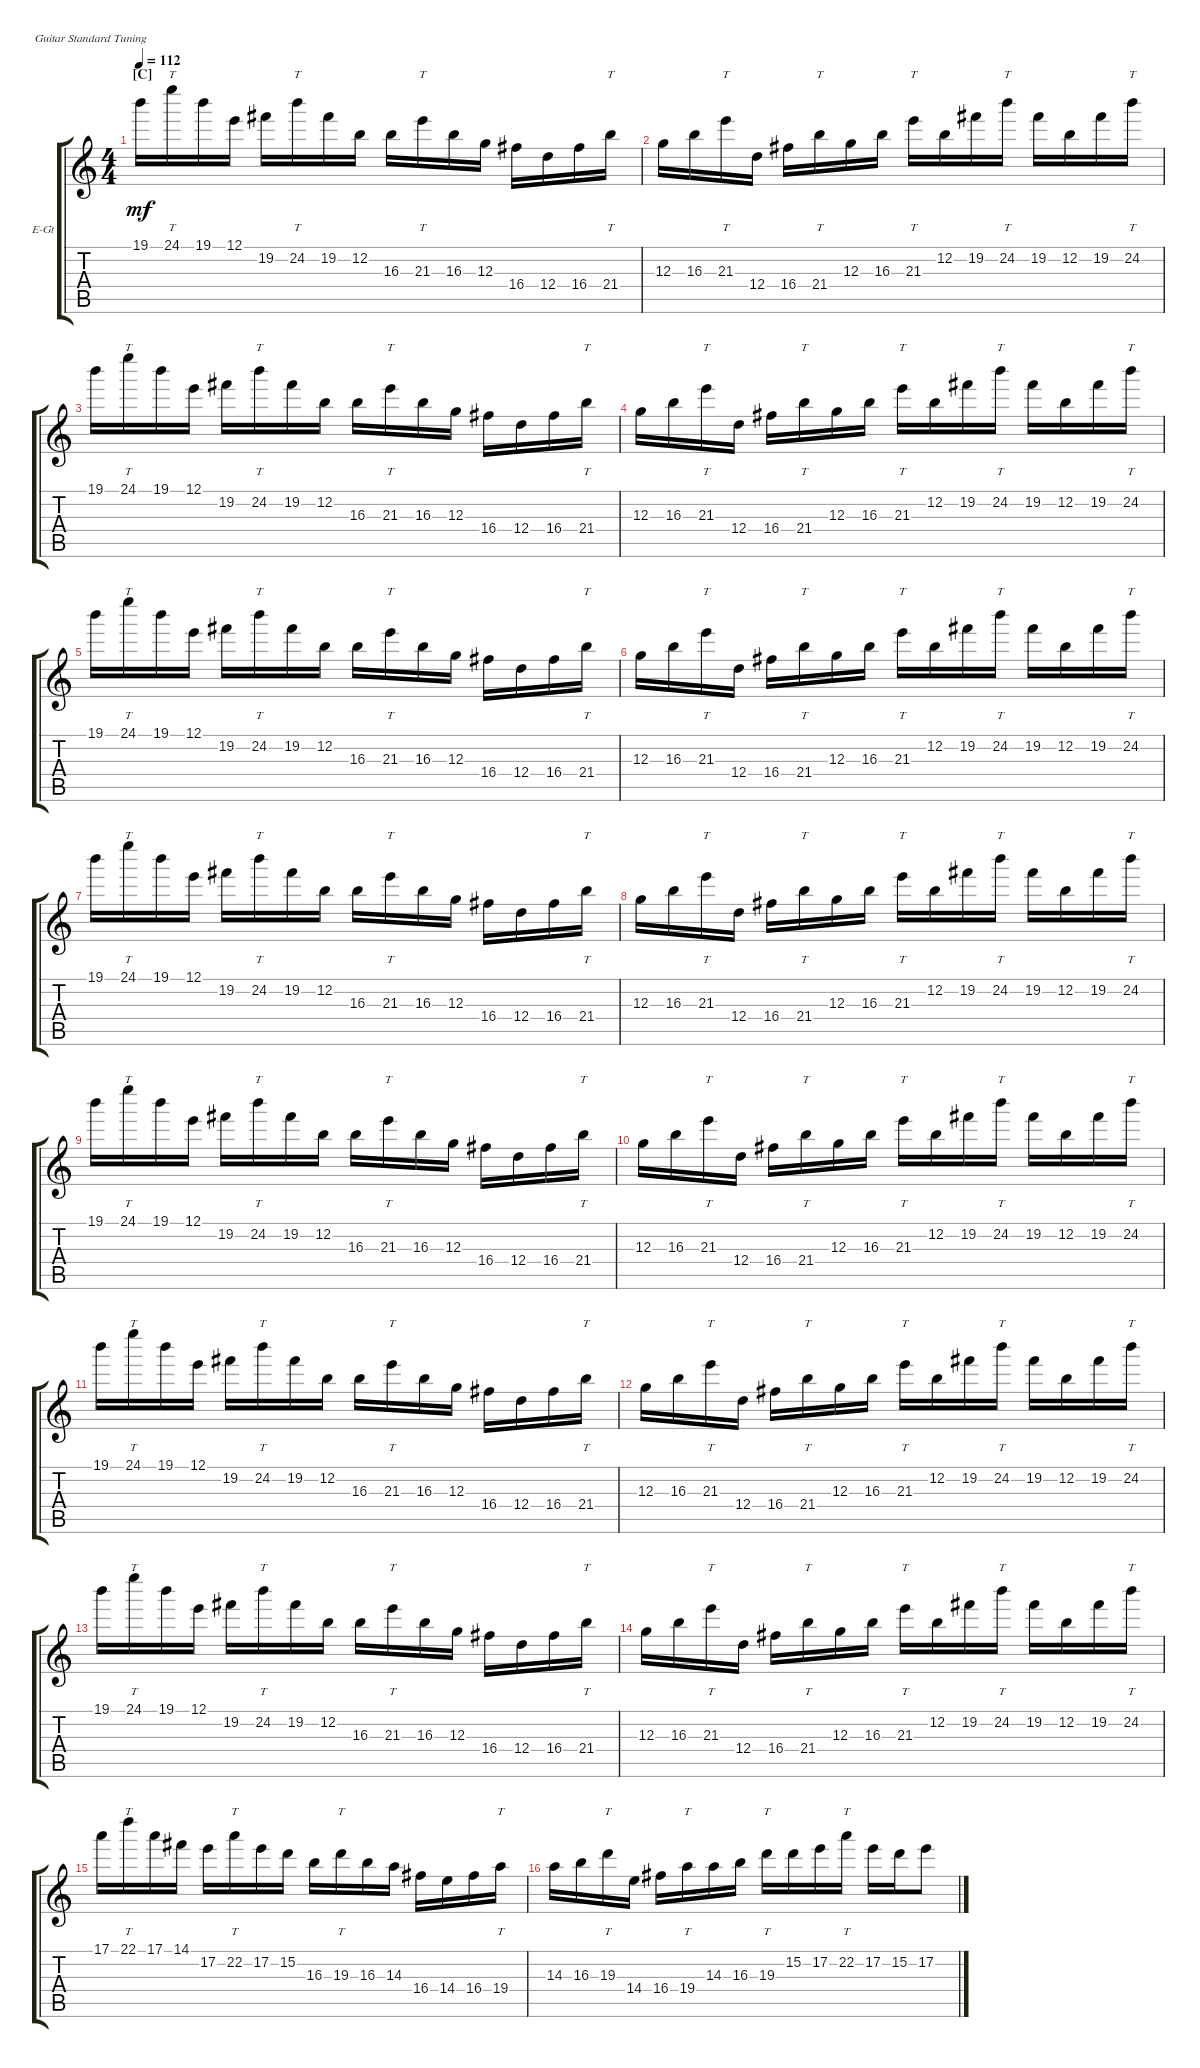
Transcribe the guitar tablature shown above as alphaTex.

\defaultSystemsLayout 4
\bracketExtendMode groupsimilarinstruments
\firstSystemTrackNameOrientation horizontal
\otherSystemsTrackNameOrientation horizontal
\track ("Lead" "E-Gt") {multiBarRest instrument distortionguitar}
\staff {score tabs}
\tuning (E4 B3 G3 D3 A2 E2)
\ts (4 4)
\section ("C" "")
\tempo 112
\clef g2
\ks c
19.1.16{dy mf} 24.1.16{tt} 19.1.16 12.1.16 19.2.16 24.2.16{tt} 19.2.16 12.2.16 16.3.16 21.3.16{tt} 16.3.16 12.3.16 16.4.16 12.4.16 16.4.16 21.4.16{tt} |
12.3.16 16.3.16 21.3.16{tt} 12.4.16 16.4.16 21.4.16{tt} 12.3.16 16.3.16 21.3.16{tt} 12.2.16 19.2.16 24.2.16{tt} 19.2.16 12.2.16 19.2.16 24.2.16{tt} |
19.1.16 24.1.16{tt} 19.1.16 12.1.16 19.2.16 24.2.16{tt} 19.2.16 12.2.16 16.3.16 21.3.16{tt} 16.3.16 12.3.16 16.4.16 12.4.16 16.4.16 21.4.16{tt} |
12.3.16 16.3.16 21.3.16{tt} 12.4.16 16.4.16 21.4.16{tt} 12.3.16 16.3.16 21.3.16{tt} 12.2.16 19.2.16 24.2.16{tt} 19.2.16 12.2.16 19.2.16 24.2.16{tt} |
19.1.16 24.1.16{tt} 19.1.16 12.1.16 19.2.16 24.2.16{tt} 19.2.16 12.2.16 16.3.16 21.3.16{tt} 16.3.16 12.3.16 16.4.16 12.4.16 16.4.16 21.4.16{tt} |
12.3.16 16.3.16 21.3.16{tt} 12.4.16 16.4.16 21.4.16{tt} 12.3.16 16.3.16 21.3.16{tt} 12.2.16 19.2.16 24.2.16{tt} 19.2.16 12.2.16 19.2.16 24.2.16{tt} |
19.1.16 24.1.16{tt} 19.1.16 12.1.16 19.2.16 24.2.16{tt} 19.2.16 12.2.16 16.3.16 21.3.16{tt} 16.3.16 12.3.16 16.4.16 12.4.16 16.4.16 21.4.16{tt} |
12.3.16 16.3.16 21.3.16{tt} 12.4.16 16.4.16 21.4.16{tt} 12.3.16 16.3.16 21.3.16{tt} 12.2.16 19.2.16 24.2.16{tt} 19.2.16 12.2.16 19.2.16 24.2.16{tt} |
19.1.16 24.1.16{tt} 19.1.16 12.1.16 19.2.16 24.2.16{tt} 19.2.16 12.2.16 16.3.16 21.3.16{tt} 16.3.16 12.3.16 16.4.16 12.4.16 16.4.16 21.4.16{tt} |
12.3.16 16.3.16 21.3.16{tt} 12.4.16 16.4.16 21.4.16{tt} 12.3.16 16.3.16 21.3.16{tt} 12.2.16 19.2.16 24.2.16{tt} 19.2.16 12.2.16 19.2.16 24.2.16{tt} |
19.1.16 24.1.16{tt} 19.1.16 12.1.16 19.2.16 24.2.16{tt} 19.2.16 12.2.16 16.3.16 21.3.16{tt} 16.3.16 12.3.16 16.4.16 12.4.16 16.4.16 21.4.16{tt} |
12.3.16 16.3.16 21.3.16{tt} 12.4.16 16.4.16 21.4.16{tt} 12.3.16 16.3.16 21.3.16{tt} 12.2.16 19.2.16 24.2.16{tt} 19.2.16 12.2.16 19.2.16 24.2.16{tt} |
19.1.16 24.1.16{tt} 19.1.16 12.1.16 19.2.16 24.2.16{tt} 19.2.16 12.2.16 16.3.16 21.3.16{tt} 16.3.16 12.3.16 16.4.16 12.4.16 16.4.16 21.4.16{tt} |
12.3.16 16.3.16 21.3.16{tt} 12.4.16 16.4.16 21.4.16{tt} 12.3.16 16.3.16 21.3.16{tt} 12.2.16 19.2.16 24.2.16{tt} 19.2.16 12.2.16 19.2.16 24.2.16{tt} |
17.1.16 22.1.16{tt} 17.1.16 14.1.16 17.2.16 22.2.16{tt} 17.2.16 15.2.16 16.3.16 19.3.16{tt} 16.3.16 14.3.16 16.4.16 14.4.16 16.4.16 19.4.16{tt} |
14.3.16 16.3.16 19.3.16{tt} 14.4.16 16.4.16 19.4.16{tt} 14.3.16 16.3.16 19.3.16{tt} 15.2.16 17.2.16 22.2.16{tt} 17.2.16 15.2.16 17.2.8
